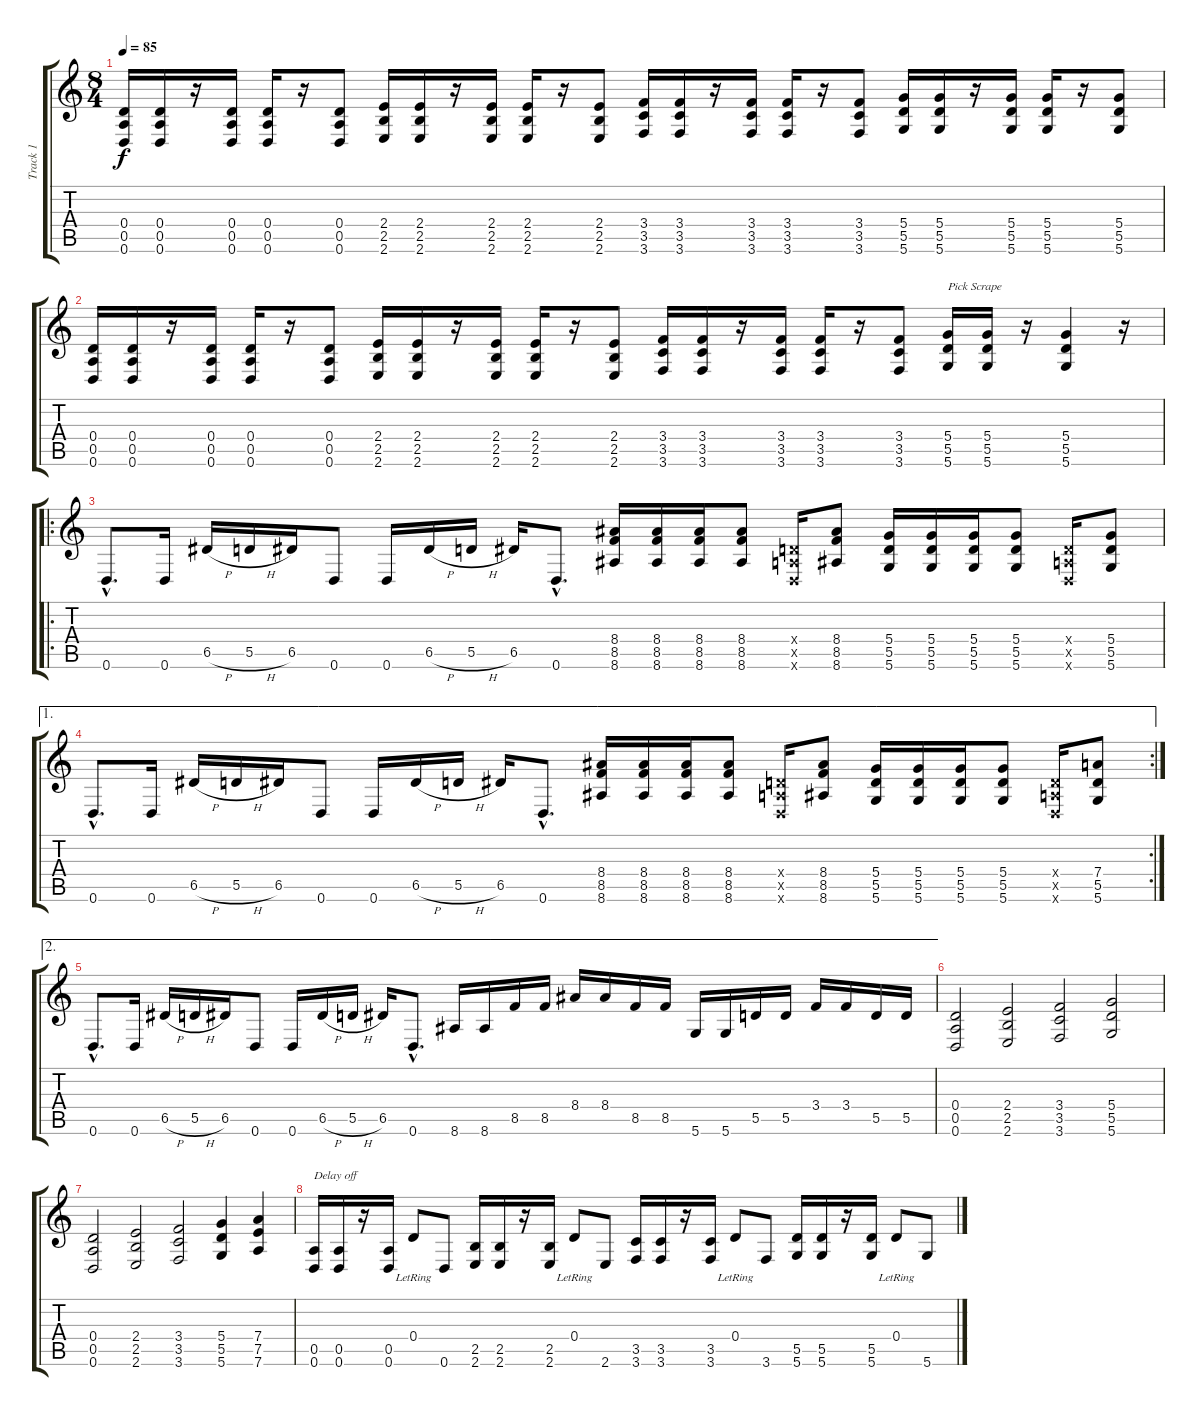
\track ("Track 1" "Track 1") {instrument distortionguitar}
\staff {score tabs}
\tuning (E4 B3 G3 D3 A2 D2) {hide}
\ts (8 4)
\tempo 85
\clef g2
\ks c
(0.4 0.5 0.6).16{dy f} (0.4 0.5 0.6).16 r.16 (0.4 0.5 0.6).16 (0.4 0.5 0.6).16 r.16 (0.4 0.5 0.6).8 (2.4 2.5 2.6).16 (2.4 2.5 2.6).16 r.16 (2.4 2.5 2.6).16 (2.4 2.5 2.6).16 r.16 (2.4 2.5 2.6).8 (3.4 3.5 3.6).16 (3.4 3.5 3.6).16 r.16 (3.4 3.5 3.6).16 (3.4 3.5 3.6).16 r.16 (3.4 3.5 3.6).8 (5.4 5.5 5.6).16 (5.4 5.5 5.6).16 r.16 (5.4 5.5 5.6).16 (5.4 5.5 5.6).16 r.16 (5.4 5.5 5.6).8 |
(0.4 0.5 0.6).16 (0.4 0.5 0.6).16 r.16 (0.4 0.5 0.6).16 (0.4 0.5 0.6).16 r.16 (0.4 0.5 0.6).8 (2.4 2.5 2.6).16 (2.4 2.5 2.6).16 r.16 (2.4 2.5 2.6).16 (2.4 2.5 2.6).16 r.16 (2.4 2.5 2.6).8 (3.4 3.5 3.6).16 (3.4 3.5 3.6).16 r.16 (3.4 3.5 3.6).16 (3.4 3.5 3.6).16 r.16 (3.4 3.5 3.6).8 (5.4 5.5 5.6).16{txt "Pick Scrape"} (5.4 5.5 5.6).16 r.16 (5.4 5.5 5.6).4{instrument guitarfretnoise} r.16 |
\ro
0.6{hac}.8{d instrument distortionguitar} 0.6.16 6.5{h}.16 5.5{h}.16 6.5.16 0.6.8 0.6.16 6.5{h}.16 5.5{h}.16 6.5.16 0.6{hac}.8{d} (8.4 8.5 8.6).16 (8.4 8.5 8.6).16 (8.4 8.5 8.6).16 (8.4 8.5 8.6).8 (0.4{x} 0.5{x} 0.6{x}).16 (8.4 8.5 8.6).8 (5.4 5.5 5.6).16 (5.4 5.5 5.6).16 (5.4 5.5 5.6).16 (5.4 5.5 5.6).8 (0.4{x} 0.5{x} 0.6{x}).16 (5.4 5.5 5.6).8 |
\ae 1
\rc 2
0.6{hac}.8{d instrument distortionguitar} 0.6.16 6.5{h}.16 5.5{h}.16 6.5.16 0.6.8 0.6.16 6.5{h}.16 5.5{h}.16 6.5.16 0.6{hac}.8{d} (8.4 8.5 8.6).16 (8.4 8.5 8.6).16 (8.4 8.5 8.6).16 (8.4 8.5 8.6).8 (0.4{x} 0.5{x} 0.6{x}).16 (8.4 8.5 8.6).8 (5.4 5.5 5.6).16 (5.4 5.5 5.6).16 (5.4 5.5 5.6).16 (5.4 5.5 5.6).8 (0.4{x} 0.5{x} 0.6{x}).16 (7.4 5.5 5.6).8 |
\ae 2
0.6{hac}.8{d instrument distortionguitar} 0.6.16 6.5{h}.16 5.5{h}.16 6.5.16 0.6.8 0.6.16 6.5{h}.16 5.5{h}.16 6.5.16 0.6{hac}.8{d} 8.6.16{instrument electricguitarmuted} 8.6.16 8.5.16 8.5.16 8.4.16{instrument distortionguitar} 8.4.16 8.5.16 8.5.16 5.6.16{instrument electricguitarmuted} 5.6.16 5.5.16 5.5.16 3.4.16{instrument distortionguitar} 3.4.16 5.5.16 5.5.16 |
(0.4 0.5 0.6).2{instrument electricguitarmuted} (2.4 2.5 2.6).2 (3.4 3.5 3.6).2 (5.4 5.5 5.6).2 |
(0.4 0.5 0.6).2 (2.4 2.5 2.6).2 (3.4 3.5 3.6).2 (5.4 5.5 5.6).4 (7.4 7.5 7.6).4 |
(0.5 0.6).16{txt "Delay off" instrument electricguitarmuted} (0.5 0.6).16 r.16 (0.5 0.6).16 0.4{lr}.8{instrument distortionguitar} 0.6.8{instrument electricguitarmuted} (2.5 2.6).16 (2.5 2.6).16 r.16 (2.5 2.6).16 0.4{lr}.8{instrument distortionguitar} 2.6.8{instrument electricguitarmuted} (3.5 3.6).16 (3.5 3.6).16 r.16 (3.5 3.6).16 0.4{lr}.8{instrument distortionguitar} 3.6.8{instrument electricguitarmuted} (5.5 5.6).16 (5.5 5.6).16 r.16 (5.5 5.6).16 0.4{lr}.8{instrument distortionguitar} 5.6.8{instrument electricguitarmuted}
